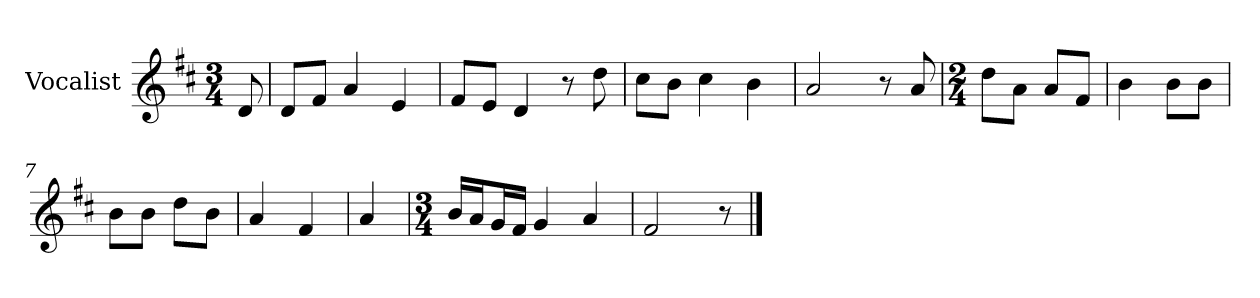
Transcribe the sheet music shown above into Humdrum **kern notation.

**kern
*part1
*staff1
*I"Vocalist
*k[f#c#]
*D:
*M3/4
=
8d
=1
8dL
8f#J
4a
4e
=2
8f#L
8eJ
4d
8r
8dd
=3
8cc#L
8bJ
4cc#
4b
=4
2a
8r
8a
=5
*M2/4
8ddL
8aJ
8aL
8f#J
=6
4b
8bL
8bJ
=7
8bL
8bJ
8ddL
8bJ
=8
4a
4f#
=9
4a
=10
*M3/4
16bLL
16aJ
16gL
16f#JJ
4g
4a
=11
2f#
8r
==
*-
